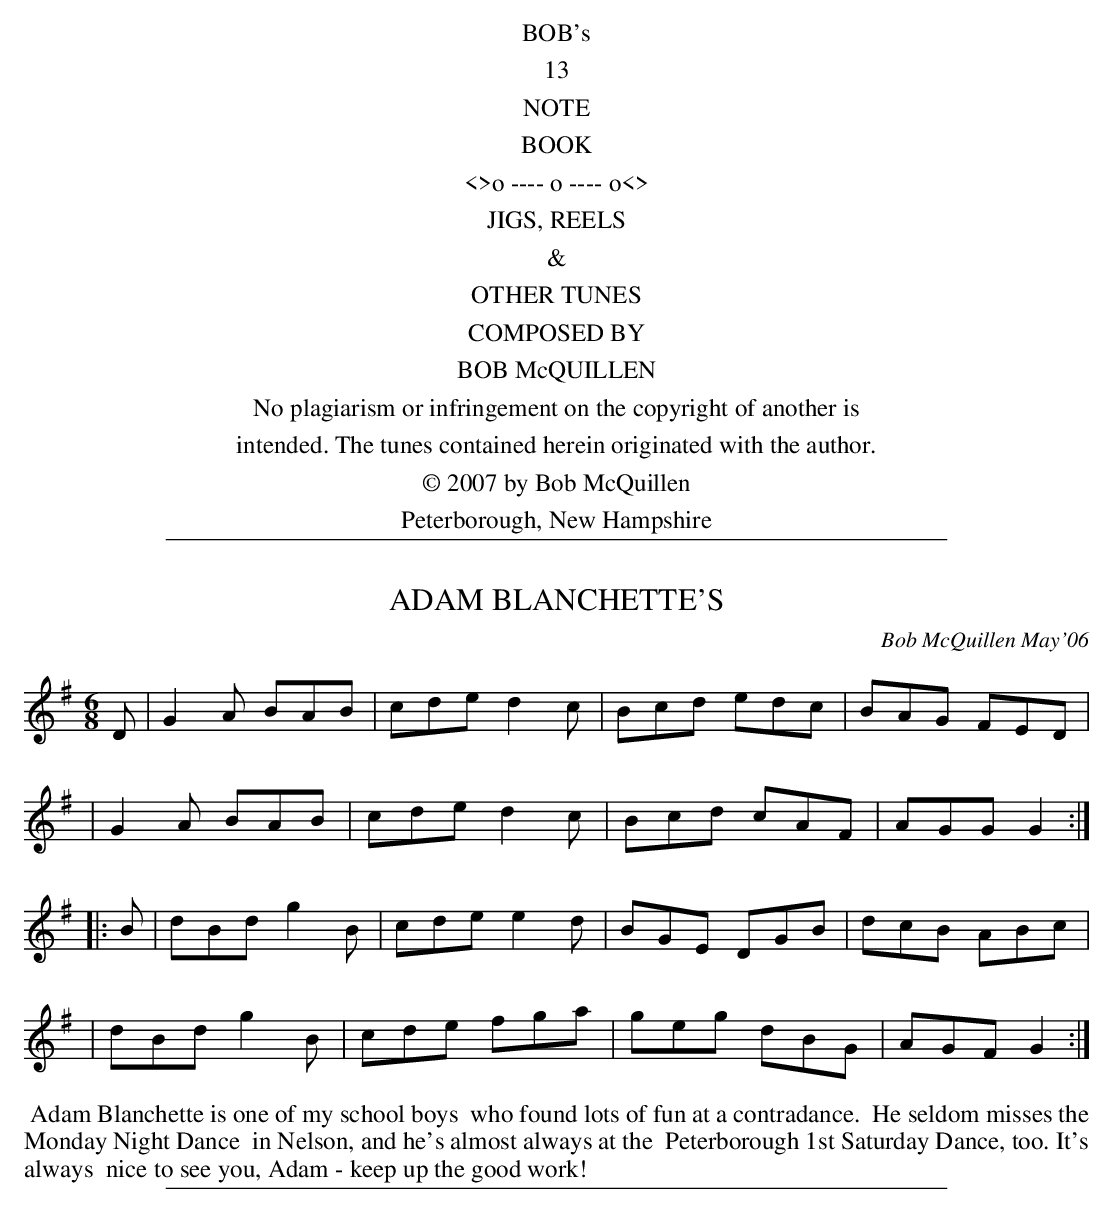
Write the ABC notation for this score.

X:1
T: ADAM BLANCHETTE'S
C: Bob McQuillen May'06
M: 6/8
L: 1/8
K: G
D \
| G2A BAB | cde d2c | Bcd edc | BAG FED |
| G2A BAB | cde d2c | Bcd cAF | AGG G2 :|
|: B \
| dBd g2B | cde e2d | BGE DGB | dcB ABc |
| dBd g2B | cde fga | geg dBG | AGF G2 :|
